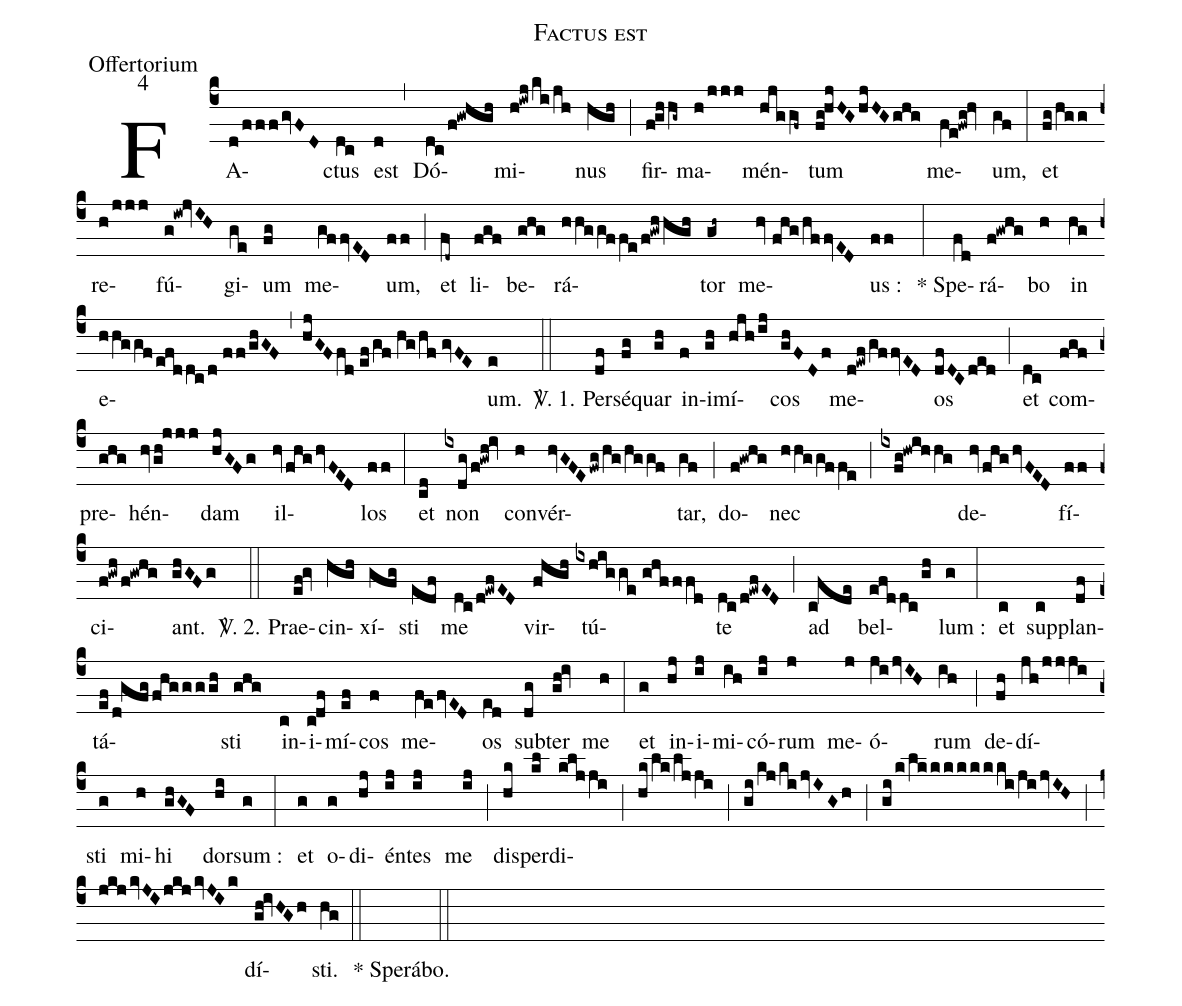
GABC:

name:Factus est;
office-part:Offertorium;
mode:4;
%%
(c4) FA(d/fffgvFD)ctus(dc) est(d) (,) Dó(dc/f!gwhgh)mi(h!iwj/ki/jh)nus(hgh) (;) fir(fghhg~)ma(h/jjj)mén(hjggf~)tum(fg!hjHGhjHGghg) me(fe!fwg!hv)um,(gf) (:) et(fg/hgg) re(h/jjj)fú(g!iw!jvIH)gi(ge)um(fg) me(gffvED)um,(ff) (;) et(fd~) li(fgf)be(ghg)rá(hhggffe/f!gwhhgh)tor(gh~) me(hv//fhg/hffvED)us :(ff) (:) * Spe(fd)rá(f!gwhg)bo(h) in(hg) e(hhggf/efddc/d//ff/ghGF)(,)(hjGFfd//ef/gf//hg/hf//gvFE)um.(e) (::)
<sp>V/</sp>. 1. Per(df)sé(fg)quar(gh) in(f)i(gh)mí(hjh/ij)cos(ghFDf) me(d!ewf/gffvED)os(dfDCded) (;) et(dc) com(fgf)pre(ghg)hén(hvgh!jjj)dam(hjGFg) il(hvfhghvFED)los(ff) (:) et(cd) non(ixdg/f!gwh!iv) con(h)vér(hvGFEfwg/hg/hggf)tar,(gf) (;) do(f!gwhg)nec(hhggffe) (;) (ixfg!hwihhg) de(hvfhghvFED)fí(ff)ci(f!gwh/f!gwhg)ant.(ghGFg) (::)
<sp>V/</sp>. 2. Prae(ef!gv)cin(hgh)xí(gfg)sti(edf) me(dc/d!ewfED) vir(fhgh)tú(ixhigge//ghfffd)te(dc/d!ewfED) (;) ad(c!fde) bel(efddc/gh)lum :(g) (:) et(c) sup(c)plan(df)tá(ef/d!gfg/fhggggh)sti(ghg) in(c)i(cdf)mí(ef)cos(f) me(fefvED)os(ed) sub(dg)ter(gh!iv) me(h) (:) et(g) in(hj)i(ij)mi(ih)có(ij)rum(j) me(j)ó(jijvIH)rum(ih) (;) de(fh)dí(jh/jjji)sti(g) mi(h)hi(ghGF) dor(hi)sum :(g) (:) et(g) o(g)di(hj)én(ij)tes(ij) me(ij) (;) dis(hk)per(kl)di(kljji)(;)(hk/lk/ljji)(;)(gi/kj/kijvIGh)(;)(gi/k/lkkkkkkki/jijvIH)(;)(jkjkvJIjkjkvJIk)dí(gh!ivHGh)sti.(hg) (::) ()* Sperábo.() (::)
